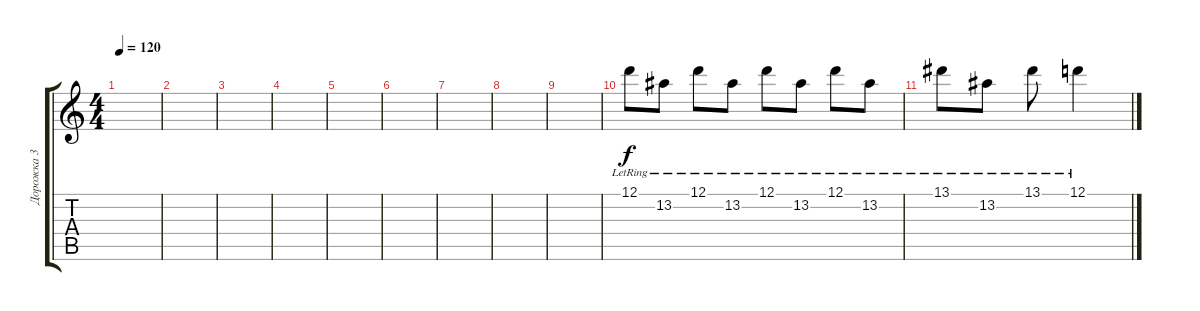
\track ("Дорожка 3" "Дорожка 3") {instrument acousticguitarsteel}
\staff {score tabs}
\tuning (D4 A3 F3 C3 G2 D2) {hide}
\ts (4 4)
\tempo 120
\clef g2
\ks c
|
|
|
|
|
|
|
|
|
12.1{lr}.8{volume 4} 13.2{lr}.8{volume 8} 12.1{lr}.8{volume 10} 13.2{lr}.8{volume 12} 12.1{lr}.8{volume 14} 13.2{lr}.8 12.1{lr}.8 13.2{lr}.8 |
13.1{lr}.8 13.2{lr}.8 13.1{lr}.8 12.1{lr}.4
